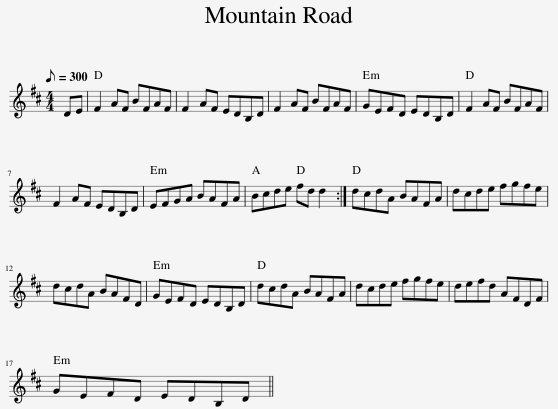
X:1
L:1/8
Q:1/8=300
M:4/4
I:linebreak $
K:D
V:1 treble
V:1
 DE | F2 AF BFAF | F2 AF EDB,D | F2 AF BFAF | GEFD EDB,D | %5
 F2 AF BFAF |$ F2 AF EDB,D | EFGA BAFA | Bcde fd d2 :| dcdA BAFA | %10
 dcde fgfe |$ dcdA BAFD | GEFD EDB,D | dcdA BAFA | dcde fgfe | %15
 defd AFDF |$ GEFD EDB,D || %17
